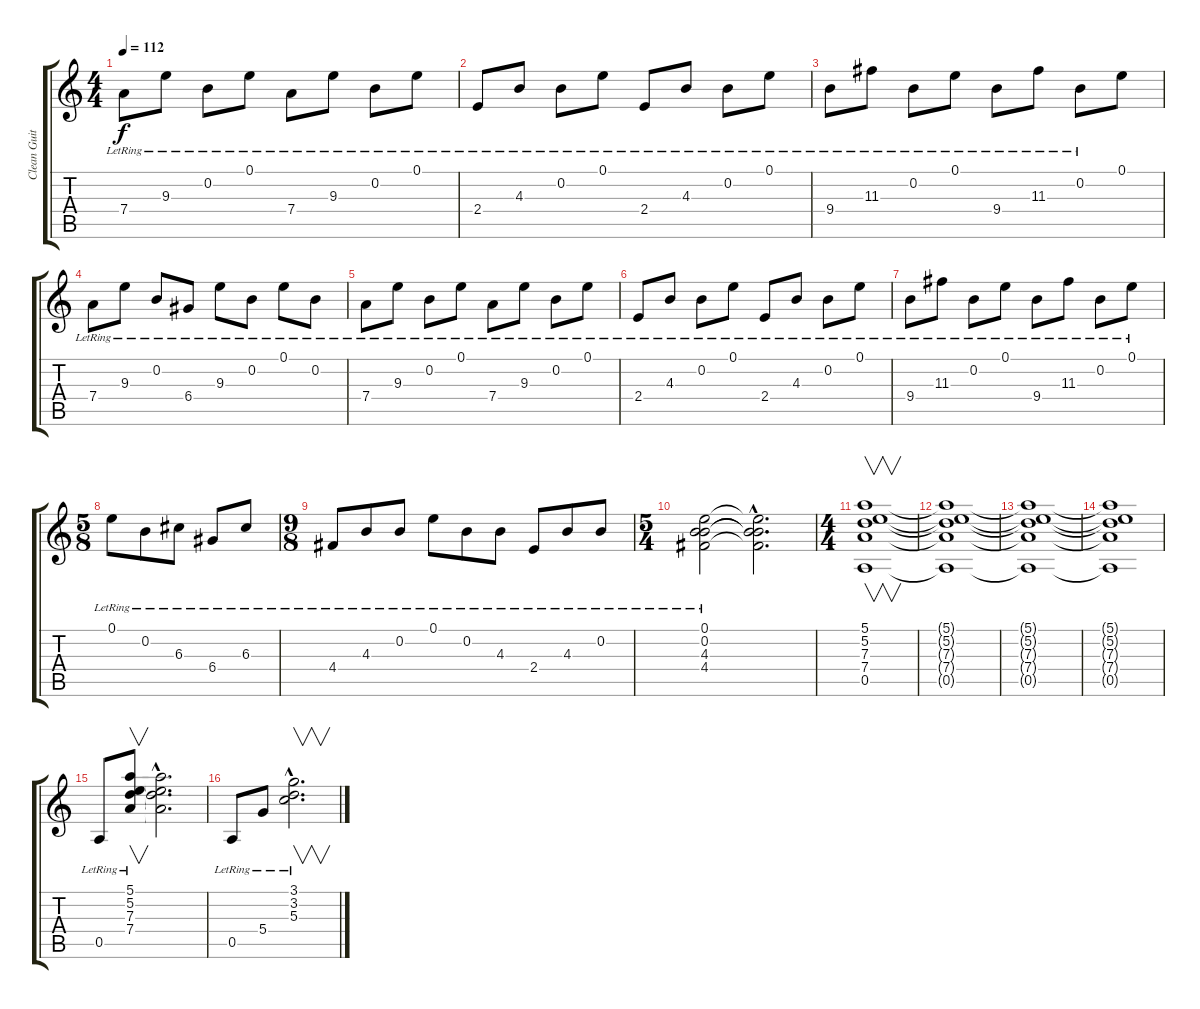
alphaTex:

\track ("Clean Guitar" "Clean Guit") {instrument electricguitarclean}
\staff {score tabs}
\tuning (E4 B3 G3 D3 A2 E2) {hide}
\ts (4 4)
\tempo 112
\clef g2
\ks c
7.4{lr}.8{dy f instrument electricguitarclean} 9.3{lr}.8 0.2{lr}.8 0.1{lr}.8 7.4{lr}.8 9.3{lr}.8 0.2{lr}.8 0.1{lr}.8 |
2.4{lr}.8 4.3{lr}.8 0.2{lr}.8 0.1{lr}.8 2.4{lr}.8 4.3{lr}.8 0.2{lr}.8 0.1{lr}.8 |
9.4{lr}.8 11.3{lr}.8 0.2{lr}.8 0.1{lr}.8 9.4{lr}.8 11.3{lr}.8 0.2{lr}.8 0.1.8 |
7.4{lr}.8 9.3{lr}.8 0.2{lr}.8 6.4{lr}.8 9.3{lr}.8 0.2{lr}.8 0.1{lr}.8 0.2{lr}.8 |
7.4{lr}.8 9.3{lr}.8 0.2{lr}.8 0.1{lr}.8 7.4{lr}.8 9.3{lr}.8 0.2{lr}.8 0.1{lr}.8 |
2.4{lr}.8 4.3{lr}.8 0.2{lr}.8 0.1{lr}.8 2.4{lr}.8 4.3{lr}.8 0.2{lr}.8 0.1{lr}.8 |
9.4{lr}.8 11.3{lr}.8 0.2{lr}.8 0.1{lr}.8 9.4{lr}.8 11.3{lr}.8 0.2{lr}.8 0.1{lr}.8 |
\ts (5 8)
0.1{lr}.8 0.2{lr}.8 6.3{lr}.8 6.4{lr}.8 6.3{lr}.8 |
\ts (9 8)
4.4{lr}.8 4.3{lr}.8 0.2{lr}.8 0.1{lr}.8 0.2{lr}.8 4.3{lr}.8 2.4{lr}.8 4.3{lr}.8 0.2{lr}.8 |
\ts (5 4)
(0.1{lr} 0.2{lr} 4.3{lr} 4.4{lr}).2 (0.1{hac t} 0.2{hac t} 4.3{hac t} 4.4{hac t}).2{d} |
\ts (4 4)
(5.1 5.2 7.3 7.4 0.5).1{v} |
(5.1{t} 5.2{t} 7.3{t} 7.4{t} 0.5{t}).1 |
(5.1{t} 5.2{t} 7.3{t} 7.4{t} 0.5{t}).1 |
(5.1{t} 5.2{t} 7.3{t} 7.4{t} 0.5{t}).1 |
0.5{lr}.8 (5.1{lr} 5.2{lr} 7.3{lr} 7.4{lr}).8{v} (5.1{hac t} 5.2{hac t} 7.3{hac t} 7.4{hac t}).2{d} |
0.5{lr}.8 5.4{lr}.8 (3.1{hac lr} 3.2{hac lr} 5.3{hac lr}).2{v d}
